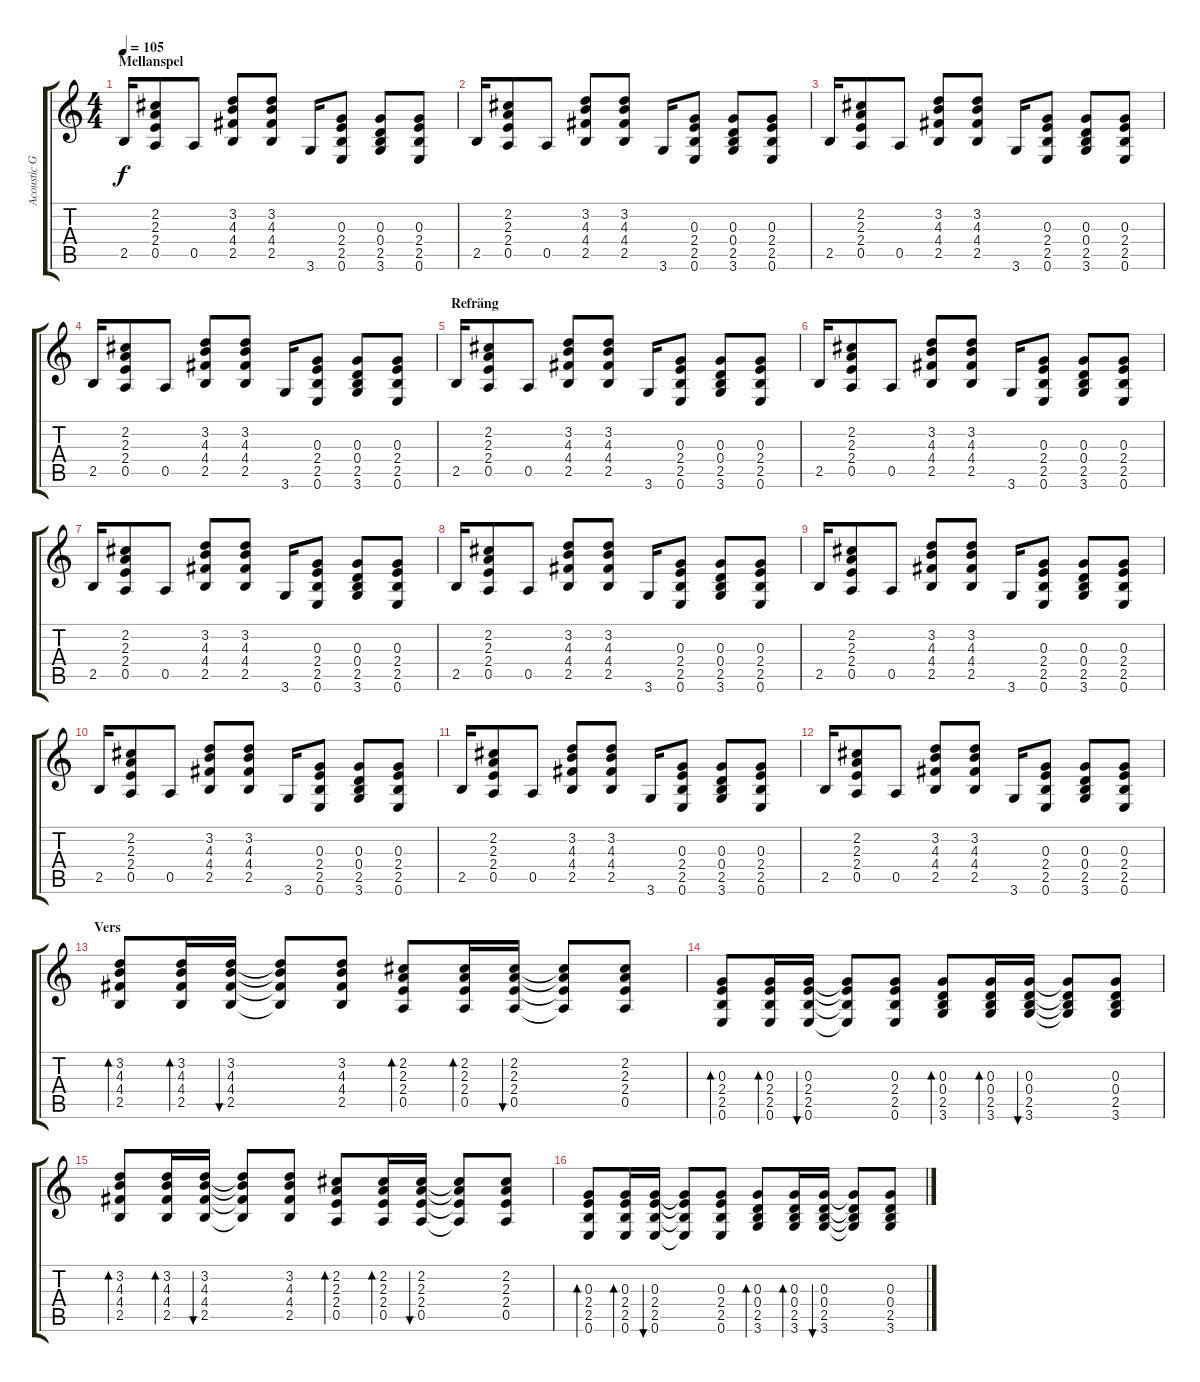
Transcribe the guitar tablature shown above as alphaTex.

\track ("Acoustic Guitar" "Acoustic G") {instrument acousticguitarsteel}
\staff {score tabs}
\tuning (E4 B3 G3 D3 A2 E2) {hide}
\ts (4 4)
\section ("" "Mellanspel")
\tempo 105
\clef g2
\ks c
2.5.16{dy f} (2.2 2.3 2.4 0.5).8 0.5.8 (3.2 4.3 4.4 2.5).8 (3.2 4.3 4.4 2.5).8 3.6.16 (0.3 2.4 2.5 0.6).8 (0.3 0.4 2.5 3.6).8 (0.3 2.4 2.5 0.6).8 |
2.5.16 (2.2 2.3 2.4 0.5).8 0.5.8 (3.2 4.3 4.4 2.5).8 (3.2 4.3 4.4 2.5).8 3.6.16 (0.3 2.4 2.5 0.6).8 (0.3 0.4 2.5 3.6).8 (0.3 2.4 2.5 0.6).8 |
2.5.16 (2.2 2.3 2.4 0.5).8 0.5.8 (3.2 4.3 4.4 2.5).8 (3.2 4.3 4.4 2.5).8 3.6.16 (0.3 2.4 2.5 0.6).8 (0.3 0.4 2.5 3.6).8 (0.3 2.4 2.5 0.6).8 |
2.5.16 (2.2 2.3 2.4 0.5).8 0.5.8 (3.2 4.3 4.4 2.5).8 (3.2 4.3 4.4 2.5).8 3.6.16 (0.3 2.4 2.5 0.6).8 (0.3 0.4 2.5 3.6).8 (0.3 2.4 2.5 0.6).8 |
\section ("" "Refräng")
2.5.16 (2.2 2.3 2.4 0.5).8 0.5.8 (3.2 4.3 4.4 2.5).8 (3.2 4.3 4.4 2.5).8 3.6.16 (0.3 2.4 2.5 0.6).8 (0.3 0.4 2.5 3.6).8 (0.3 2.4 2.5 0.6).8 |
2.5.16 (2.2 2.3 2.4 0.5).8 0.5.8 (3.2 4.3 4.4 2.5).8 (3.2 4.3 4.4 2.5).8 3.6.16 (0.3 2.4 2.5 0.6).8 (0.3 0.4 2.5 3.6).8 (0.3 2.4 2.5 0.6).8 |
2.5.16 (2.2 2.3 2.4 0.5).8 0.5.8 (3.2 4.3 4.4 2.5).8 (3.2 4.3 4.4 2.5).8 3.6.16 (0.3 2.4 2.5 0.6).8 (0.3 0.4 2.5 3.6).8 (0.3 2.4 2.5 0.6).8 |
2.5.16 (2.2 2.3 2.4 0.5).8 0.5.8 (3.2 4.3 4.4 2.5).8 (3.2 4.3 4.4 2.5).8 3.6.16 (0.3 2.4 2.5 0.6).8 (0.3 0.4 2.5 3.6).8 (0.3 2.4 2.5 0.6).8 |
2.5.16 (2.2 2.3 2.4 0.5).8 0.5.8 (3.2 4.3 4.4 2.5).8 (3.2 4.3 4.4 2.5).8 3.6.16 (0.3 2.4 2.5 0.6).8 (0.3 0.4 2.5 3.6).8 (0.3 2.4 2.5 0.6).8 |
2.5.16 (2.2 2.3 2.4 0.5).8 0.5.8 (3.2 4.3 4.4 2.5).8 (3.2 4.3 4.4 2.5).8 3.6.16 (0.3 2.4 2.5 0.6).8 (0.3 0.4 2.5 3.6).8 (0.3 2.4 2.5 0.6).8 |
2.5.16 (2.2 2.3 2.4 0.5).8 0.5.8 (3.2 4.3 4.4 2.5).8 (3.2 4.3 4.4 2.5).8 3.6.16 (0.3 2.4 2.5 0.6).8 (0.3 0.4 2.5 3.6).8 (0.3 2.4 2.5 0.6).8 |
2.5.16 (2.2 2.3 2.4 0.5).8 0.5.8 (3.2 4.3 4.4 2.5).8 (3.2 4.3 4.4 2.5).8 3.6.16 (0.3 2.4 2.5 0.6).8 (0.3 0.4 2.5 3.6).8 (0.3 2.4 2.5 0.6).8 |
\section ("" "Vers")
(3.2 4.3 4.4 2.5).8{bd 30} (3.2 4.3 4.4 2.5).16{bd 30} (3.2 4.3 4.4 2.5).16{bu 30} (3.2{t} 4.3{t} 4.4{t} 2.5{t}).8 (3.2 4.3 4.4 2.5).8 (2.2 2.3 2.4 0.5).8{bd 30} (2.2 2.3 2.4 0.5).16{bd 30} (2.2 2.3 2.4 0.5).16{bu 30} (2.2{t} 2.3{t} 2.4{t} 0.5{t}).8 (2.2 2.3 2.4 0.5).8 |
(0.3 2.4 2.5 0.6).8{bd 30} (0.3 2.4 2.5 0.6).16{bd 30} (0.3 2.4 2.5 0.6).16{bu 30} (0.3{t} 2.4{t} 2.5{t} 0.6{t}).8 (0.3 2.4 2.5 0.6).8 (0.3 0.4 2.5 3.6).8{bd 30} (0.3 0.4 2.5 3.6).16{bd 30} (0.3 0.4 2.5 3.6).16{bu 30} (0.3{t} 0.4{t} 2.5{t} 3.6{t}).8 (0.3 0.4 2.5 3.6).8 |
(3.2 4.3 4.4 2.5).8{bd 30} (3.2 4.3 4.4 2.5).16{bd 30} (3.2 4.3 4.4 2.5).16{bu 30} (3.2{t} 4.3{t} 4.4{t} 2.5{t}).8 (3.2 4.3 4.4 2.5).8 (2.2 2.3 2.4 0.5).8{bd 30} (2.2 2.3 2.4 0.5).16{bd 30} (2.2 2.3 2.4 0.5).16{bu 30} (2.2{t} 2.3{t} 2.4{t} 0.5{t}).8 (2.2 2.3 2.4 0.5).8 |
(0.3 2.4 2.5 0.6).8{bd 30} (0.3 2.4 2.5 0.6).16{bd 30} (0.3 2.4 2.5 0.6).16{bu 30} (0.3{t} 2.4{t} 2.5{t} 0.6{t}).8 (0.3 2.4 2.5 0.6).8 (0.3 0.4 2.5 3.6).8{bd 30} (0.3 0.4 2.5 3.6).16{bd 30} (0.3 0.4 2.5 3.6).16{bu 30} (0.3{t} 0.4{t} 2.5{t} 3.6{t}).8 (0.3 0.4 2.5 3.6).8
